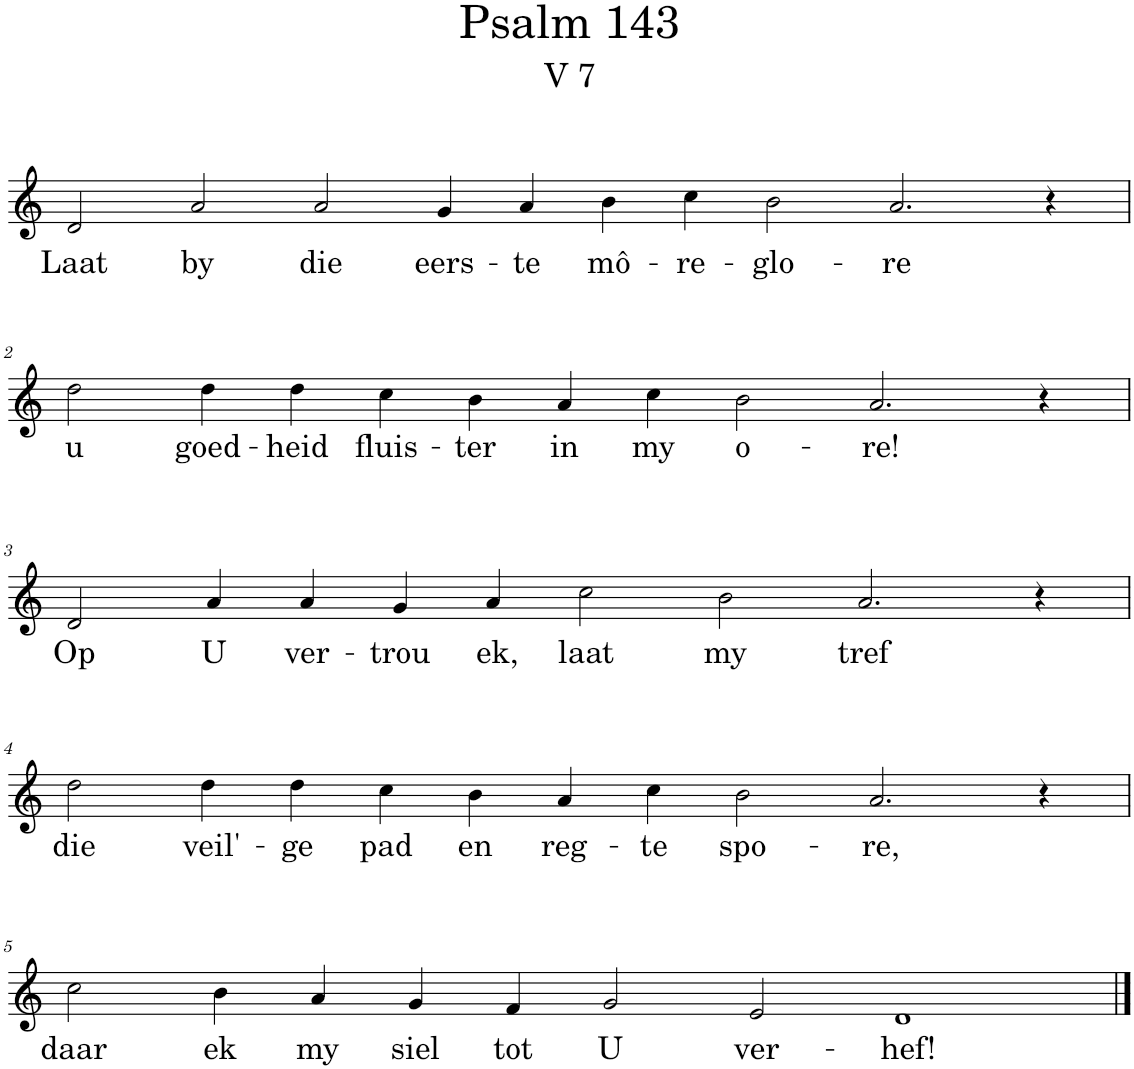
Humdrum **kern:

**kern	**text
*part1	*part1
*staff1	*staff1
*I"Pipe Organ	*
*I'Org.	*
*clefG2	*
*k[]	*
*M16/4	*
=1	=1
!	!LO:LY:b
2d/	Laat
!	!LO:LY:b
2a/	by
!	!LO:LY:b
2a/	die
!	!LO:LY:b
4g/	eers-
!	!LO:LY:b
4a/	-te
!	!LO:LY:b
4b\	mô-
!	!LO:LY:b
4cc\	-re-
!	!LO:LY:b
2b\	-glo-
!	!LO:LY:b
2.a/	-re
4r	.
!!LO:LB:g=z
=2	=2
*M14/4	*
!	!LO:LY:b
2dd\	u
!	!LO:LY:b
4dd\	goed-
!	!LO:LY:b
4dd\	-heid
!	!LO:LY:b
4cc\	fluis-
!	!LO:LY:b
4b\	-ter
!	!LO:LY:b
4a/	in
!	!LO:LY:b
4cc\	my
!	!LO:LY:b
2b\	o-
!	!LO:LY:b
2.a/	-re!
4r	.
!!LO:LB:g=z
=3	=3
!	!LO:LY:b
2d/	Op
!	!LO:LY:b
4a/	U
!	!LO:LY:b
4a/	ver-
!	!LO:LY:b
4g/	-trou
!	!LO:LY:b
4a/	ek,
!	!LO:LY:b
2cc\	laat
!	!LO:LY:b
2b\	my
!	!LO:LY:b
2.a/	tref
4r	.
!!LO:LB:g=z
=4	=4
!	!LO:LY:b
2dd\	die
!	!LO:LY:b
4dd\	veil'-
!	!LO:LY:b
4dd\	-ge
!	!LO:LY:b
4cc\	pad
!	!LO:LY:b
4b\	en
!	!LO:LY:b
4a/	reg-
!	!LO:LY:b
4cc\	-te
!	!LO:LY:b
2b\	spo-
!	!LO:LY:b
2.a/	-re,
4r	.
!!LO:LB:g=z
=5	=5
!	!LO:LY:b
2cc\	daar
!	!LO:LY:b
4b\	ek
!	!LO:LY:b
4a/	my
!	!LO:LY:b
4g/	siel
!	!LO:LY:b
4f/	tot
!	!LO:LY:b
2g/	U
!	!LO:LY:b
2e/	ver-
!	!LO:LY:b
1d	-hef!
==	==
*-	*-
